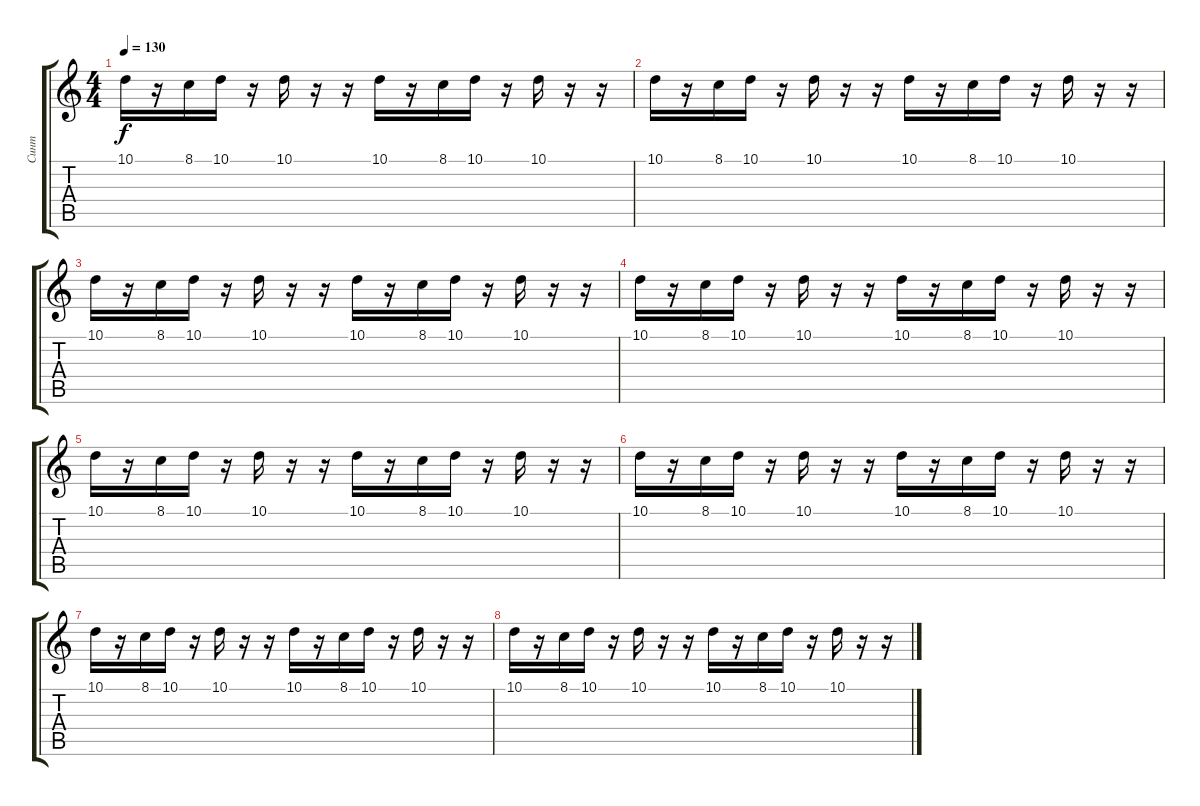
\track ("Синт" "Синт") {instrument electricpiano1}
\staff {score tabs}
\tuning (E4 B3 G3 D3 A2 E2) {hide}
\ts (4 4)
\tempo 130
\clef g2
\ks c
10.1.16{dy f} r.16 8.1.16 10.1.16 r.16 10.1.16 r.16 r.16 10.1.16 r.16 8.1.16 10.1.16 r.16 10.1.16 r.16 r.16 |
10.1.16 r.16 8.1.16 10.1.16 r.16 10.1.16 r.16 r.16 10.1.16 r.16 8.1.16 10.1.16 r.16 10.1.16 r.16 r.16 |
10.1.16 r.16 8.1.16 10.1.16 r.16 10.1.16 r.16 r.16 10.1.16 r.16 8.1.16 10.1.16 r.16 10.1.16 r.16 r.16 |
10.1.16 r.16 8.1.16 10.1.16 r.16 10.1.16 r.16 r.16 10.1.16 r.16 8.1.16 10.1.16 r.16 10.1.16 r.16 r.16 |
10.1.16 r.16 8.1.16 10.1.16 r.16 10.1.16 r.16 r.16 10.1.16 r.16 8.1.16 10.1.16 r.16 10.1.16 r.16 r.16 |
10.1.16 r.16 8.1.16 10.1.16 r.16 10.1.16 r.16 r.16 10.1.16 r.16 8.1.16 10.1.16 r.16 10.1.16 r.16 r.16 |
10.1.16 r.16 8.1.16 10.1.16 r.16 10.1.16 r.16 r.16 10.1.16 r.16 8.1.16 10.1.16 r.16 10.1.16 r.16 r.16 |
10.1.16 r.16 8.1.16 10.1.16 r.16 10.1.16 r.16 r.16 10.1.16 r.16 8.1.16 10.1.16 r.16 10.1.16 r.16 r.16
